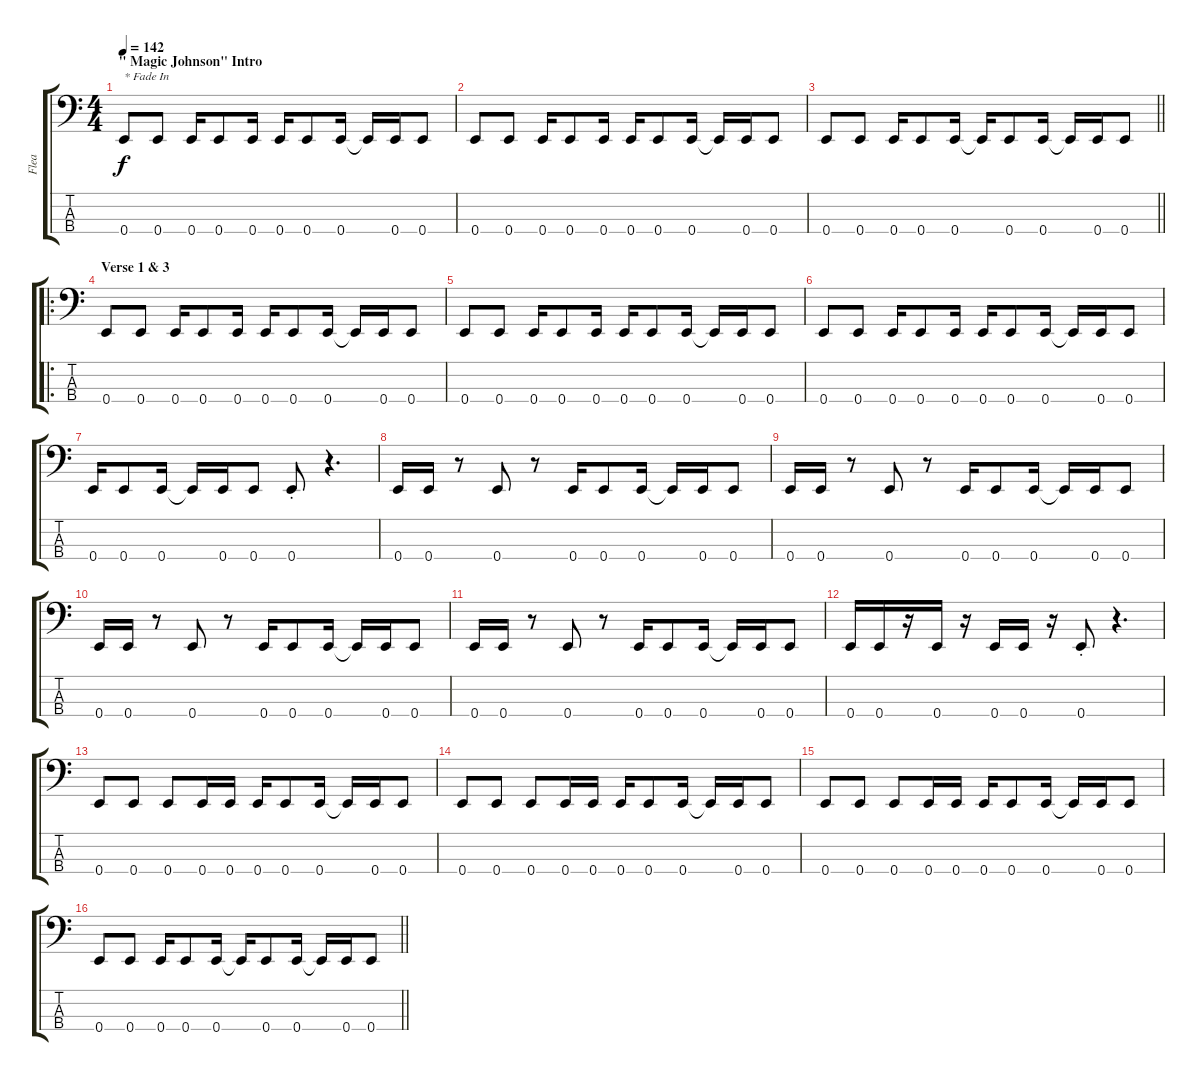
\track ("Flea " "Flea ") {instrument electricbassfinger}
\staff {score tabs}
\tuning (G2 D2 A1 E1) {hide}
\ts (4 4)
\section ("" "\" Magic Johnson\" Intro")
\tempo 142
\clef f4
\ks c
0.4.8{txt "* Fade In" dy f} 0.4.8 0.4.16 0.4.8 0.4.16 0.4.16 0.4.8 0.4.16 0.4{t}.16 0.4.16 0.4.8 |
0.4.8 0.4.8 0.4.16 0.4.8 0.4.16 0.4.16 0.4.8 0.4.16 0.4{t}.16 0.4.16 0.4.8 |
\barLineRight lightlight
0.4.8 0.4.8 0.4.16 0.4.8 0.4.16 0.4{t}.16 0.4.8 0.4.16 0.4{t}.16 0.4.16 0.4.8 |
\ro
\section ("" "Verse 1 & 3")
0.4.8 0.4.8 0.4.16 0.4.8 0.4.16 0.4.16 0.4.8 0.4.16 0.4{t}.16 0.4.16 0.4.8 |
0.4.8 0.4.8 0.4.16 0.4.8 0.4.16 0.4.16 0.4.8 0.4.16 0.4{t}.16 0.4.16 0.4.8 |
0.4.8 0.4.8 0.4.16 0.4.8 0.4.16 0.4.16 0.4.8 0.4.16 0.4{t}.16 0.4.16 0.4.8 |
0.4.16 0.4.8 0.4.16 0.4{t}.16 0.4.16 0.4.8 0.4{st}.8 r.4{d} |
0.4.16 0.4.16 r.8 0.4.8 r.8 0.4.16 0.4.8 0.4.16 0.4{t}.16 0.4.16 0.4.8 |
0.4.16 0.4.16 r.8 0.4.8 r.8 0.4.16 0.4.8 0.4.16 0.4{t}.16 0.4.16 0.4.8 |
0.4.16 0.4.16 r.8 0.4.8 r.8 0.4.16 0.4.8 0.4.16 0.4{t}.16 0.4.16 0.4.8 |
0.4.16 0.4.16 r.8 0.4.8 r.8 0.4.16 0.4.8 0.4.16 0.4{t}.16 0.4.16 0.4.8 |
0.4.16 0.4.16 r.16 0.4.16 r.16 0.4.16 0.4.16 r.16 0.4{st}.8 r.4{d} |
0.4.8 0.4.8 0.4.8 0.4.16 0.4.16 0.4.16 0.4.8 0.4.16 0.4{t}.16 0.4.16 0.4.8 |
0.4.8 0.4.8 0.4.8 0.4.16 0.4.16 0.4.16 0.4.8 0.4.16 0.4{t}.16 0.4.16 0.4.8 |
0.4.8 0.4.8 0.4.8 0.4.16 0.4.16 0.4.16 0.4.8 0.4.16 0.4{t}.16 0.4.16 0.4.8 |
\barLineRight lightlight
0.4.8 0.4.8 0.4.16 0.4.8 0.4.16 0.4{t}.16 0.4.8 0.4.16 0.4{t}.16 0.4.16 0.4.8
